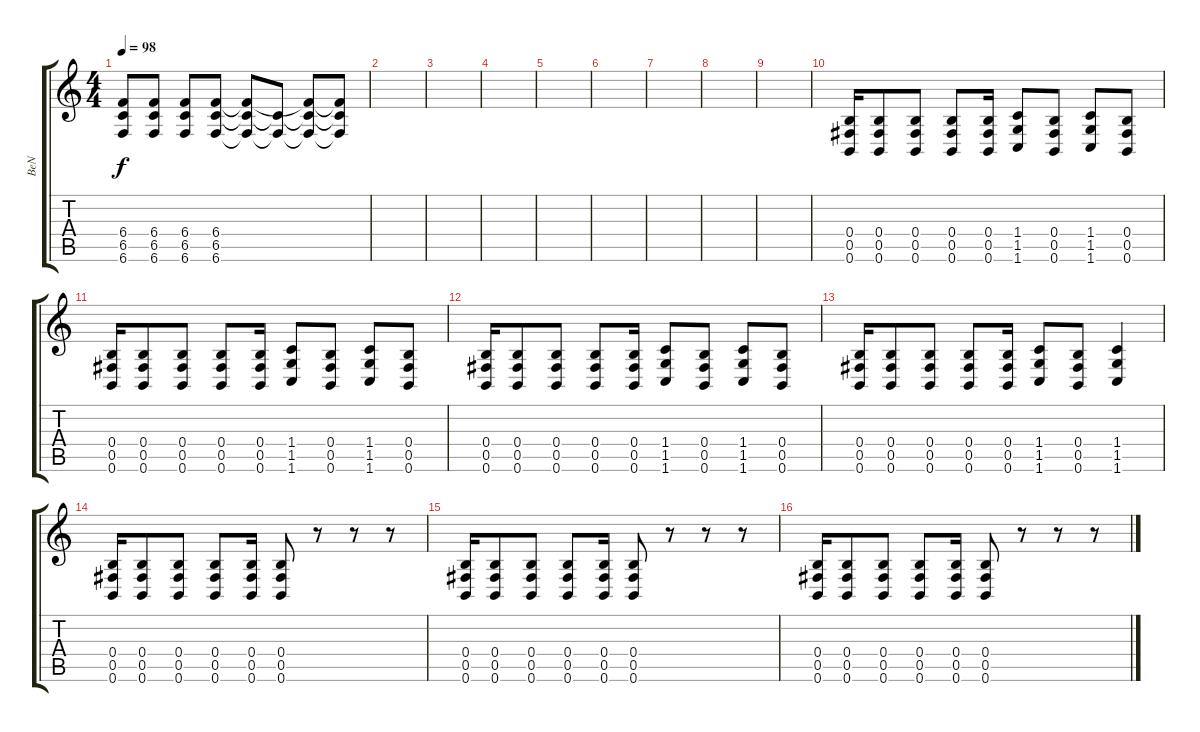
\track ("BeN" "BeN") {instrument distortionguitar}
\staff {score tabs}
\tuning (Db4 Ab3 E3 B2 Gb2 B1) {hide}
\ts (4 4)
\tempo 98
\clef g2
\ks c
(6.4 6.5 6.6).8{dy f} (6.4 6.5 6.6).8 (6.4 6.5 6.6).8 (6.4 6.5 6.6).8 (6.4{t} 6.5{t} 6.6{t}).8 (6.5{t} 6.6{t}).8 (6.4{t} 6.5{t} 6.6{t}).8 (6.4{t} 6.5{t} 6.6{t}).8 |
|
|
|
|
|
|
|
|
(0.4 0.5 0.6).16 (0.4 0.5 0.6).8 (0.4 0.5 0.6).8 (0.4 0.5 0.6).8 (0.4 0.5 0.6).16 (1.4 1.5 1.6).8 (0.4 0.5 0.6).8 (1.4 1.5 1.6).8 (0.4 0.5 0.6).8 |
(0.4 0.5 0.6).16 (0.4 0.5 0.6).8 (0.4 0.5 0.6).8 (0.4 0.5 0.6).8 (0.4 0.5 0.6).16 (1.4 1.5 1.6).8 (0.4 0.5 0.6).8 (1.4 1.5 1.6).8 (0.4 0.5 0.6).8 |
(0.4 0.5 0.6).16 (0.4 0.5 0.6).8 (0.4 0.5 0.6).8 (0.4 0.5 0.6).8 (0.4 0.5 0.6).16 (1.4 1.5 1.6).8 (0.4 0.5 0.6).8 (1.4 1.5 1.6).8 (0.4 0.5 0.6).8 |
(0.4 0.5 0.6).16 (0.4 0.5 0.6).8 (0.4 0.5 0.6).8 (0.4 0.5 0.6).8 (0.4 0.5 0.6).16 (1.4 1.5 1.6).8 (0.4 0.5 0.6).8 (1.4 1.5 1.6).4 |
(0.4 0.5 0.6).16{volume 16} (0.4 0.5 0.6).8 (0.4 0.5 0.6).8 (0.4 0.5 0.6).8 (0.4 0.5 0.6).16 (0.4 0.5 0.6).8 r.8 r.8 r.8 |
(0.4 0.5 0.6).16{volume 16} (0.4 0.5 0.6).8 (0.4 0.5 0.6).8 (0.4 0.5 0.6).8 (0.4 0.5 0.6).16 (0.4 0.5 0.6).8 r.8 r.8 r.8 |
(0.4 0.5 0.6).16{volume 16} (0.4 0.5 0.6).8 (0.4 0.5 0.6).8 (0.4 0.5 0.6).8 (0.4 0.5 0.6).16 (0.4 0.5 0.6).8 r.8 r.8 r.8
